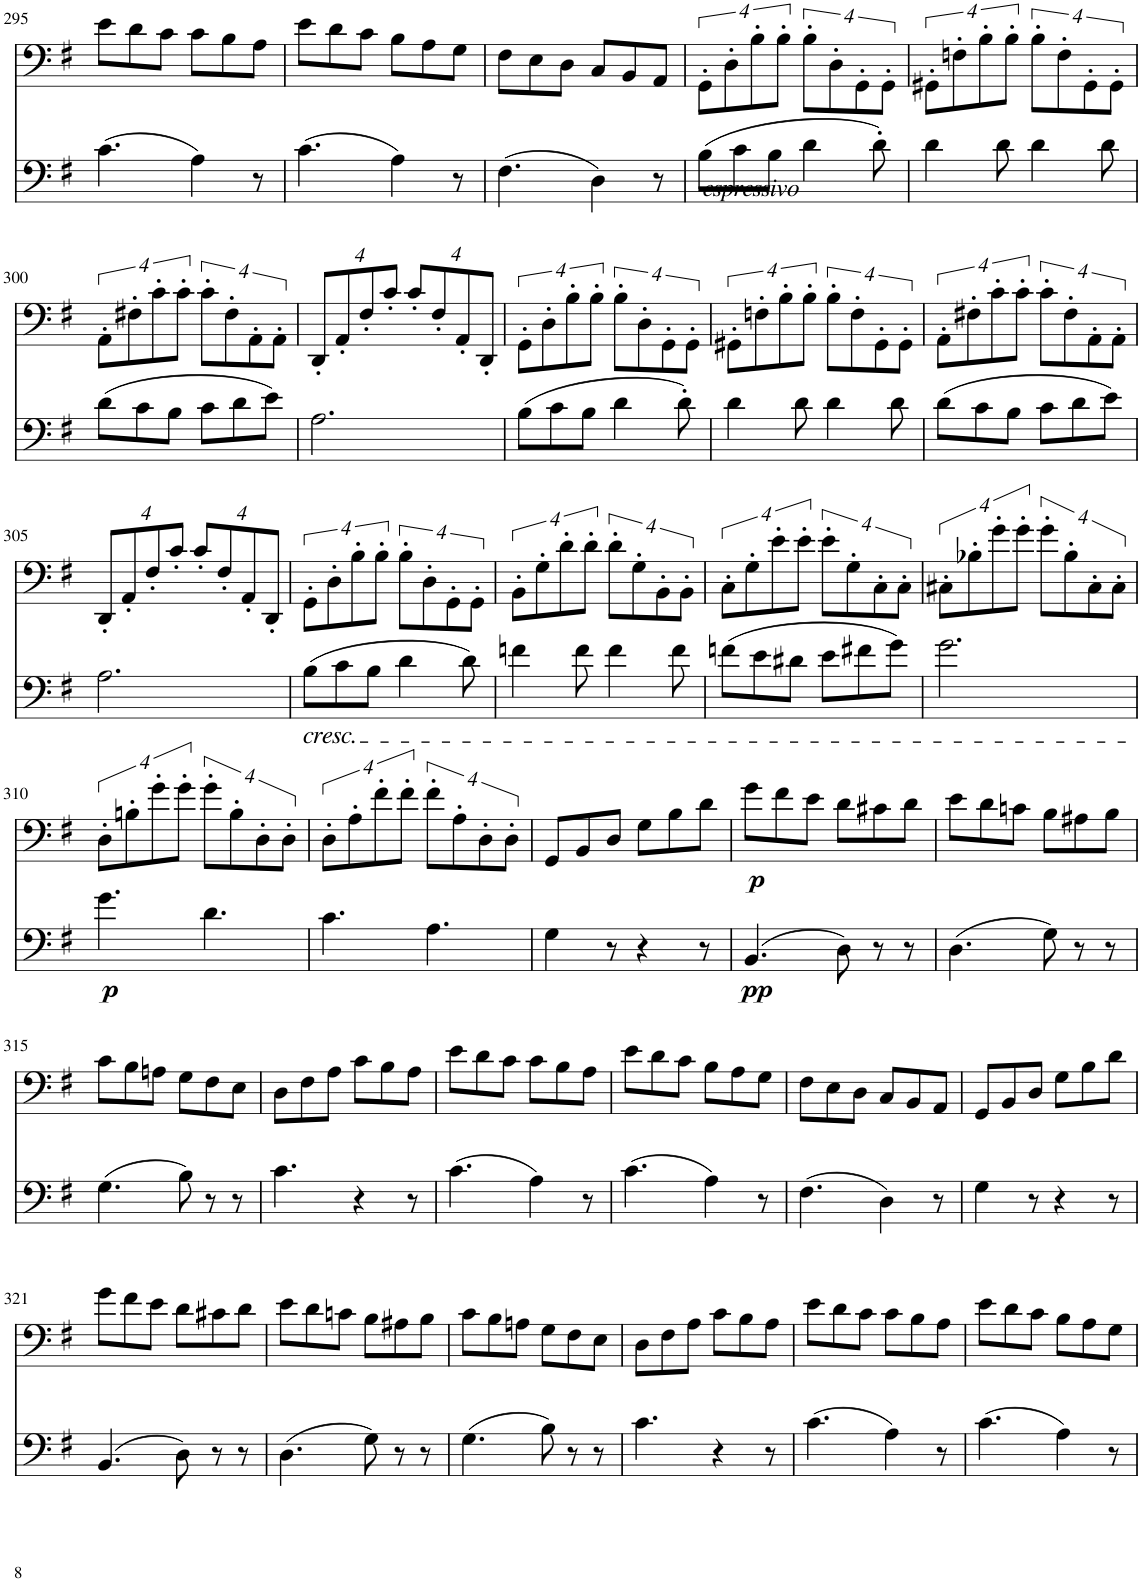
**kern	**dynam	**kern	**dynam
*part2	*part2	*part1	*part1
*staff2	*staff2	*staff1	*staff1
*I"Cello 2	*	*I"Cello 1	*
!!LO:PB:g=z
*clefF4	*	*clefF4	*
*k[f#]	*	*k[f#]	*
*M6/8	*	*M6/8	*
=295	=295	=295	=295
(4.c\	.	8e\L	.
.	.	8d\	.
.	.	8c\J	.
4A\)	.	8c\L	.
.	.	8B\	.
8r	.	8A\J	.
=296	=296	=296	=296
(4.c\	.	8e\L	.
.	.	8d\	.
.	.	8c\J	.
4A\)	.	8B\L	.
.	.	8A\	.
8r	.	8G\J	.
=297	=297	=297	=297
(4.F#\	.	8F#\L	.
.	.	8E\	.
.	.	8D\J	.
4D\)	.	8C/L	.
.	.	8BB/	.
8r	.	8AA/J	.
=298	=298	=298	=298
!LO:TX:a:i:t=espressivo	!	!	!
(8B\L	.	32%3GG'\L	.
.	.	32%3D'\	.
8c\	.	.	.
.	.	32%3B'\	.
8B\J	.	.	.
.	.	32%3B'\J	.
4d\	.	32%3B'\L	.
.	.	32%3D'\	.
.	.	32%3GG'\	.
8d'\)	.	.	.
.	.	32%3GG'\J	.
=299	=299	=299	=299
4d\	.	32%3GG#X'\L	.
.	.	32%3Fn'\	.
.	.	32%3B'\	.
8d\	.	.	.
.	.	32%3B'\J	.
4d\	.	32%3B'\L	.
.	.	32%3F'\	.
.	.	32%3GG#'\	.
8d\	.	.	.
.	.	32%3GG#'\J	.
!!LO:LB:g=z
=300	=300	=300	=300
(8d\L	.	32%3AA'\L	.
.	.	32%3F#X'\	.
8c\	.	.	.
.	.	32%3c'\	.
8B\J	.	.	.
.	.	32%3c'\J	.
8c\L	.	32%3c'\L	.
.	.	32%3F#'\	.
8d\	.	.	.
.	.	32%3AA'\	.
8e\J)	.	.	.
.	.	32%3AA'\J	.
=301	=301	=301	=301
*	*	*Xbrackettup	*
2.A\	.	32%3DD'/L	.
.	.	32%3AA'/	.
.	.	32%3F#'/	.
.	.	32%3c'/J	.
.	.	32%3c'/L	.
.	.	32%3F#'/	.
.	.	32%3AA'/	.
.	.	32%3DD'/J	.
=302	=302	=302	=302
*	*	*brackettup	*
(8B\L	.	32%3GG'\L	.
.	.	32%3D'\	.
8c\	.	.	.
.	.	32%3B'\	.
8B\J	.	.	.
.	.	32%3B'\J	.
4d\	.	32%3B'\L	.
.	.	32%3D'\	.
.	.	32%3GG'\	.
8d'\)	.	.	.
.	.	32%3GG'\J	.
=303	=303	=303	=303
4d\	.	32%3GG#X'\L	.
.	.	32%3Fn'\	.
.	.	32%3B'\	.
8d\	.	.	.
.	.	32%3B'\J	.
4d\	.	32%3B'\L	.
.	.	32%3F'\	.
.	.	32%3GG#'\	.
8d\	.	.	.
.	.	32%3GG#'\J	.
=304	=304	=304	=304
(8d\L	.	32%3AA'\L	.
.	.	32%3F#X'\	.
8c\	.	.	.
.	.	32%3c'\	.
8B\J	.	.	.
.	.	32%3c'\J	.
8c\L	.	32%3c'\L	.
.	.	32%3F#'\	.
8d\	.	.	.
.	.	32%3AA'\	.
8e\J)	.	.	.
.	.	32%3AA'\J	.
!!LO:LB:g=z
=305	=305	=305	=305
*	*	*Xbrackettup	*
2.A\	.	32%3DD'/L	.
.	.	32%3AA'/	.
.	.	32%3F#'/	.
.	.	32%3c'/J	.
.	.	32%3c'/L	.
.	.	32%3F#'/	.
.	.	32%3AA'/	.
.	.	32%3DD'/J	.
=306	=306	=306	=306
*	*	*brackettup	*
!LO:TX:b:i:t=cresc.	!	!	!
(8B\L	.	32%3GG'\L	.
.	.	32%3D'\	.
8c\	.	.	.
.	.	32%3B'\	.
8B\J	.	.	.
.	.	32%3B'\J	.
4d\	.	32%3B'\L	.
.	.	32%3D'\	.
.	.	32%3GG'\	.
8d\)	.	.	.
.	.	32%3GG'\J	.
=307	=307	=307	=307
4fn\	.	32%3BB'\L	.
.	.	32%3G'\	.
.	.	32%3d'\	.
8f\	.	.	.
.	.	32%3d'\J	.
4f\	.	32%3d'\L	.
.	.	32%3G'\	.
.	.	32%3BB'\	.
8f\	.	.	.
.	.	32%3BB'\J	.
=308	=308	=308	=308
(8fn\L	.	32%3C'\L	.
.	.	32%3G'\	.
8e\	.	.	.
.	.	32%3e'\	.
8d#X\J	.	.	.
.	.	32%3e'\J	.
8e\L	.	32%3e'\L	.
.	.	32%3G'\	.
8f#X\	.	.	.
.	.	32%3C'\	.
8g\J)	.	.	.
.	.	32%3C'\J	.
=309	=309	=309	=309
2.g\	.	32%3C#X'\L	.
.	.	32%3B-X'\	.
.	.	32%3g'\	.
.	.	32%3g'\J	.
.	.	32%3g'\L	.
.	.	32%3B-'\	.
.	.	32%3C#'\	.
.	.	32%3C#'\J	.
!!LO:LB:g=z
=310	=310	=310	=310
!	!LO:DY:b	!	!
4.g\	p	32%3D'\L	.
.	.	32%3Bn'\	.
.	.	32%3g'\	.
.	.	32%3g'\J	.
4.d\	.	32%3g'\L	.
.	.	32%3B'\	.
.	.	32%3D'\	.
.	.	32%3D'\J	.
=311	=311	=311	=311
4.c\	.	32%3D'\L	.
.	.	32%3A'\	.
.	.	32%3f#'\	.
.	.	32%3f#'\J	.
4.A\	.	32%3f#'\L	.
.	.	32%3A'\	.
.	.	32%3D'\	.
.	.	32%3D'\J	.
=312	=312	=312	=312
4G\	.	8GG/L	.
.	.	8BB/	.
8r	.	8D/J	.
4r	.	8G\L	.
.	.	8B\	.
8r	.	8d\J	.
=313	=313	=313	=313
!	!LO:DY:b	!	!LO:DY:b
(4.BB/	pp	8g\L	p
.	.	8f#\	.
.	.	8e\J	.
8D\)	.	8d\L	.
8r	.	8c#X\	.
8r	.	8d\J	.
=314	=314	=314	=314
(4.D\	.	8e\L	.
.	.	8d\	.
.	.	8cn\J	.
8G\)	.	8B\L	.
8r	.	8A#X\	.
8r	.	8B\J	.
!!LO:LB:g=z
=315	=315	=315	=315
(4.G\	.	8c\L	.
.	.	8B\	.
.	.	8An\J	.
8B\)	.	8G\L	.
8r	.	8F#\	.
8r	.	8E\J	.
=316	=316	=316	=316
4.c\	.	8D\L	.
.	.	8F#\	.
.	.	8A\J	.
4r	.	8c\L	.
.	.	8B\	.
8r	.	8A\J	.
=317	=317	=317	=317
(4.c\	.	8e\L	.
.	.	8d\	.
.	.	8c\J	.
4A\)	.	8c\L	.
.	.	8B\	.
8r	.	8A\J	.
=318	=318	=318	=318
(4.c\	.	8e\L	.
.	.	8d\	.
.	.	8c\J	.
4A\)	.	8B\L	.
.	.	8A\	.
8r	.	8G\J	.
=319	=319	=319	=319
(4.F#\	.	8F#\L	.
.	.	8E\	.
.	.	8D\J	.
4D\)	.	8C/L	.
.	.	8BB/	.
8r	.	8AA/J	.
=320	=320	=320	=320
4G\	.	8GG/L	.
.	.	8BB/	.
8r	.	8D/J	.
4r	.	8G\L	.
.	.	8B\	.
8r	.	8d\J	.
!!LO:LB:g=z
=321	=321	=321	=321
(4.BB/	.	8g\L	.
.	.	8f#\	.
.	.	8e\J	.
8D\)	.	8d\L	.
8r	.	8c#X\	.
8r	.	8d\J	.
=322	=322	=322	=322
(4.D\	.	8e\L	.
.	.	8d\	.
.	.	8cn\J	.
8G\)	.	8B\L	.
8r	.	8A#X\	.
8r	.	8B\J	.
=323	=323	=323	=323
(4.G\	.	8c\L	.
.	.	8B\	.
.	.	8An\J	.
8B\)	.	8G\L	.
8r	.	8F#\	.
8r	.	8E\J	.
=324	=324	=324	=324
4.c\	.	8D\L	.
.	.	8F#\	.
.	.	8A\J	.
4r	.	8c\L	.
.	.	8B\	.
8r	.	8A\J	.
=325	=325	=325	=325
(4.c\	.	8e\L	.
.	.	8d\	.
.	.	8c\J	.
4A\)	.	8c\L	.
.	.	8B\	.
8r	.	8A\J	.
=326	=326	=326	=326
(4.c\	.	8e\L	.
.	.	8d\	.
.	.	8c\J	.
4A\)	.	8B\L	.
.	.	8A\	.
8r	.	8G\J	.
=	=	=	=
*-	*-	*-	*-
